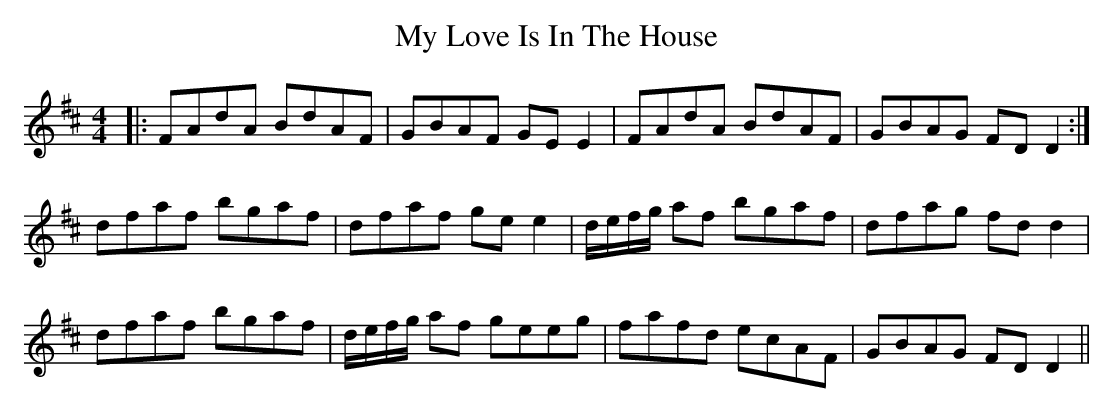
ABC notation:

X:1
T: My Love Is In The House
M: 4/4
L: 1/8
K: Dmaj
|:FAdA BdAF|GBAF GE E2|FAdA BdAF|GBAG FD D2:|
dfaf bgaf|dfaf ge e2|d/e/f/g/ af bgaf|dfag fd d2|
dfaf bgaf|d/e/f/g/ af geeg|fafd ecAF|GBAG FD D2||
